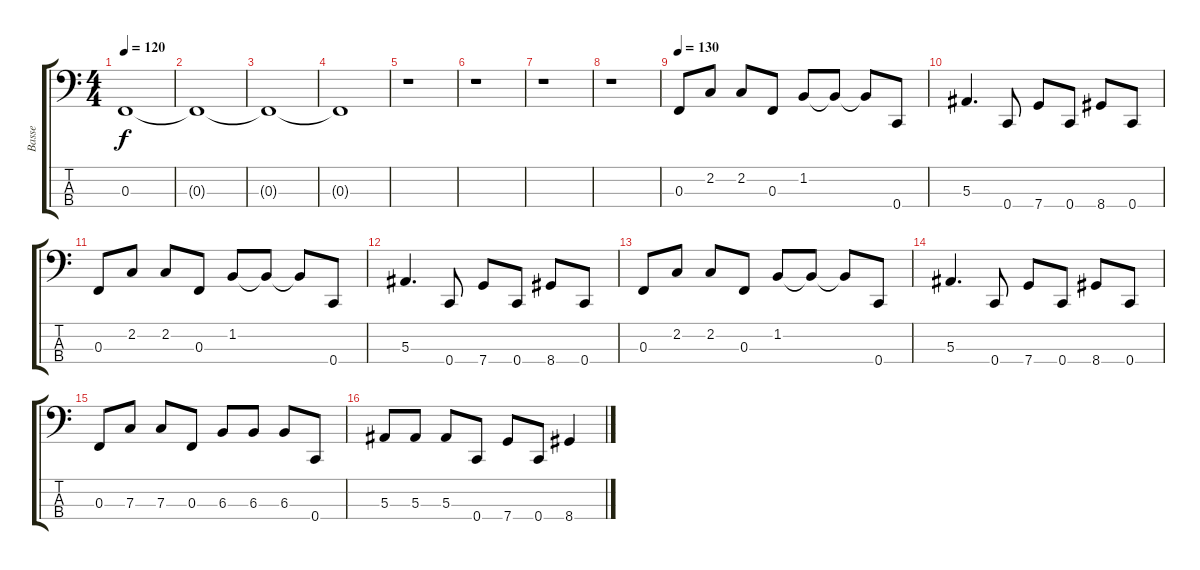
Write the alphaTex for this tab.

\track ("Basse" "Basse") {instrument electricbassfinger}
\staff {score tabs}
\tuning (Eb2 Bb1 F1 C1) {hide}
\ts (4 4)
\tempo 120
\clef f4
\ks c
0.3.1{dy f} |
0.3{t}.1 |
0.3{t}.1 |
0.3{t}.1 |
r.1 |
r.1 |
r.1 |
r.1 |
\tempo 130
0.3.8 2.2.8 2.2.8 0.3.8 1.2.8 1.2{t}.8 1.2{t}.8 0.4.8 |
5.3.4{d} 0.4.8 7.4.8 0.4.8 8.4.8 0.4.8 |
0.3.8 2.2.8 2.2.8 0.3.8 1.2.8 1.2{t}.8 1.2{t}.8 0.4.8 |
5.3.4{d} 0.4.8 7.4.8 0.4.8 8.4.8 0.4.8 |
0.3.8 2.2.8 2.2.8 0.3.8 1.2.8 1.2{t}.8 1.2{t}.8 0.4.8 |
5.3.4{d} 0.4.8 7.4.8 0.4.8 8.4.8 0.4.8 |
0.3.8 7.3.8 7.3.8 0.3.8 6.3.8 6.3.8 6.3.8 0.4.8 |
5.3.8 5.3.8 5.3.8 0.4.8 7.4.8 0.4.8 8.4.4
